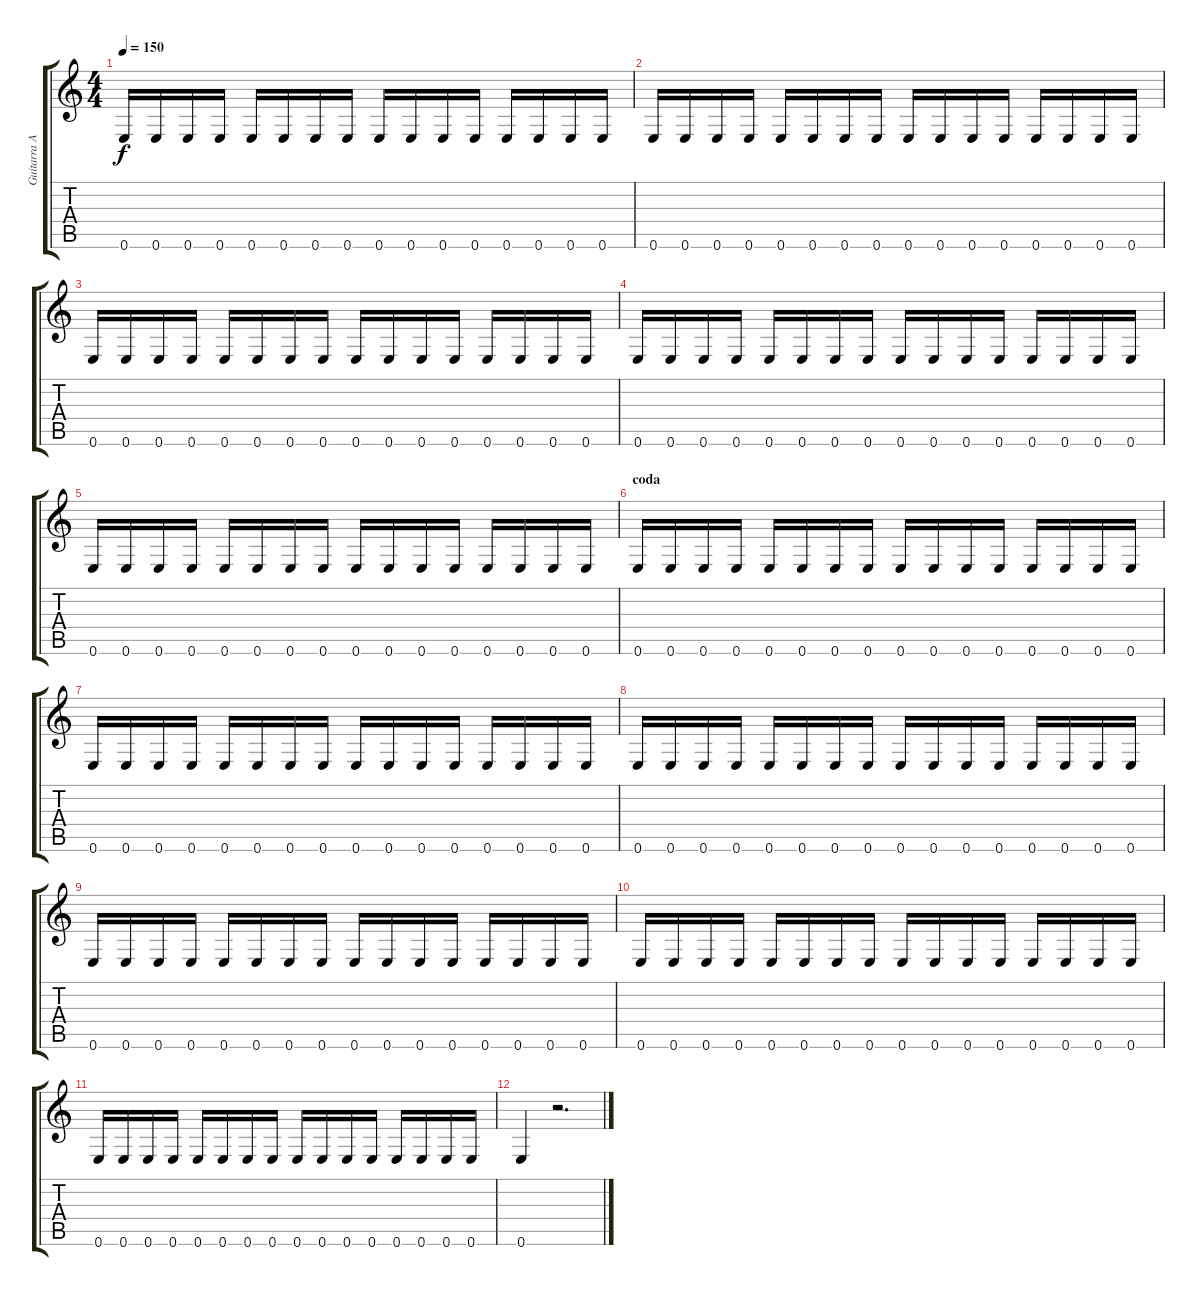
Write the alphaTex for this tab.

\track ("Guitarra Ayuda 2" "Guitarra A") {instrument distortionguitar}
\staff {score tabs}
\tuning (E4 B3 G3 D3 A2 E2) {hide}
\ts (4 4)
\tempo 150
\clef g2
\ks c
0.6.16{dy f} 0.6.16 0.6.16 0.6.16 0.6.16 0.6.16 0.6.16 0.6.16 0.6.16 0.6.16 0.6.16 0.6.16 0.6.16 0.6.16 0.6.16 0.6.16 |
0.6.16 0.6.16 0.6.16 0.6.16 0.6.16 0.6.16 0.6.16 0.6.16 0.6.16 0.6.16 0.6.16 0.6.16 0.6.16 0.6.16 0.6.16 0.6.16 |
0.6.16 0.6.16 0.6.16 0.6.16 0.6.16 0.6.16 0.6.16 0.6.16 0.6.16 0.6.16 0.6.16 0.6.16 0.6.16 0.6.16 0.6.16 0.6.16 |
0.6.16 0.6.16 0.6.16 0.6.16 0.6.16 0.6.16 0.6.16 0.6.16 0.6.16 0.6.16 0.6.16 0.6.16 0.6.16 0.6.16 0.6.16 0.6.16 |
0.6.16 0.6.16 0.6.16 0.6.16 0.6.16 0.6.16 0.6.16 0.6.16 0.6.16 0.6.16 0.6.16 0.6.16 0.6.16 0.6.16 0.6.16 0.6.16 |
\section ("" "coda")
0.6.16 0.6.16 0.6.16 0.6.16 0.6.16 0.6.16 0.6.16 0.6.16 0.6.16 0.6.16 0.6.16 0.6.16 0.6.16 0.6.16 0.6.16 0.6.16 |
0.6.16 0.6.16 0.6.16 0.6.16 0.6.16 0.6.16 0.6.16 0.6.16 0.6.16 0.6.16 0.6.16 0.6.16 0.6.16 0.6.16 0.6.16 0.6.16 |
0.6.16 0.6.16 0.6.16 0.6.16 0.6.16 0.6.16 0.6.16 0.6.16 0.6.16 0.6.16 0.6.16 0.6.16 0.6.16 0.6.16 0.6.16 0.6.16 |
0.6.16 0.6.16 0.6.16 0.6.16 0.6.16 0.6.16 0.6.16 0.6.16 0.6.16 0.6.16 0.6.16 0.6.16 0.6.16 0.6.16 0.6.16 0.6.16 |
0.6.16 0.6.16 0.6.16 0.6.16 0.6.16 0.6.16 0.6.16 0.6.16 0.6.16 0.6.16 0.6.16 0.6.16 0.6.16 0.6.16 0.6.16 0.6.16 |
0.6.16 0.6.16 0.6.16 0.6.16 0.6.16 0.6.16 0.6.16 0.6.16 0.6.16 0.6.16 0.6.16 0.6.16 0.6.16 0.6.16 0.6.16 0.6.16 |
0.6.4 r.2{d}
